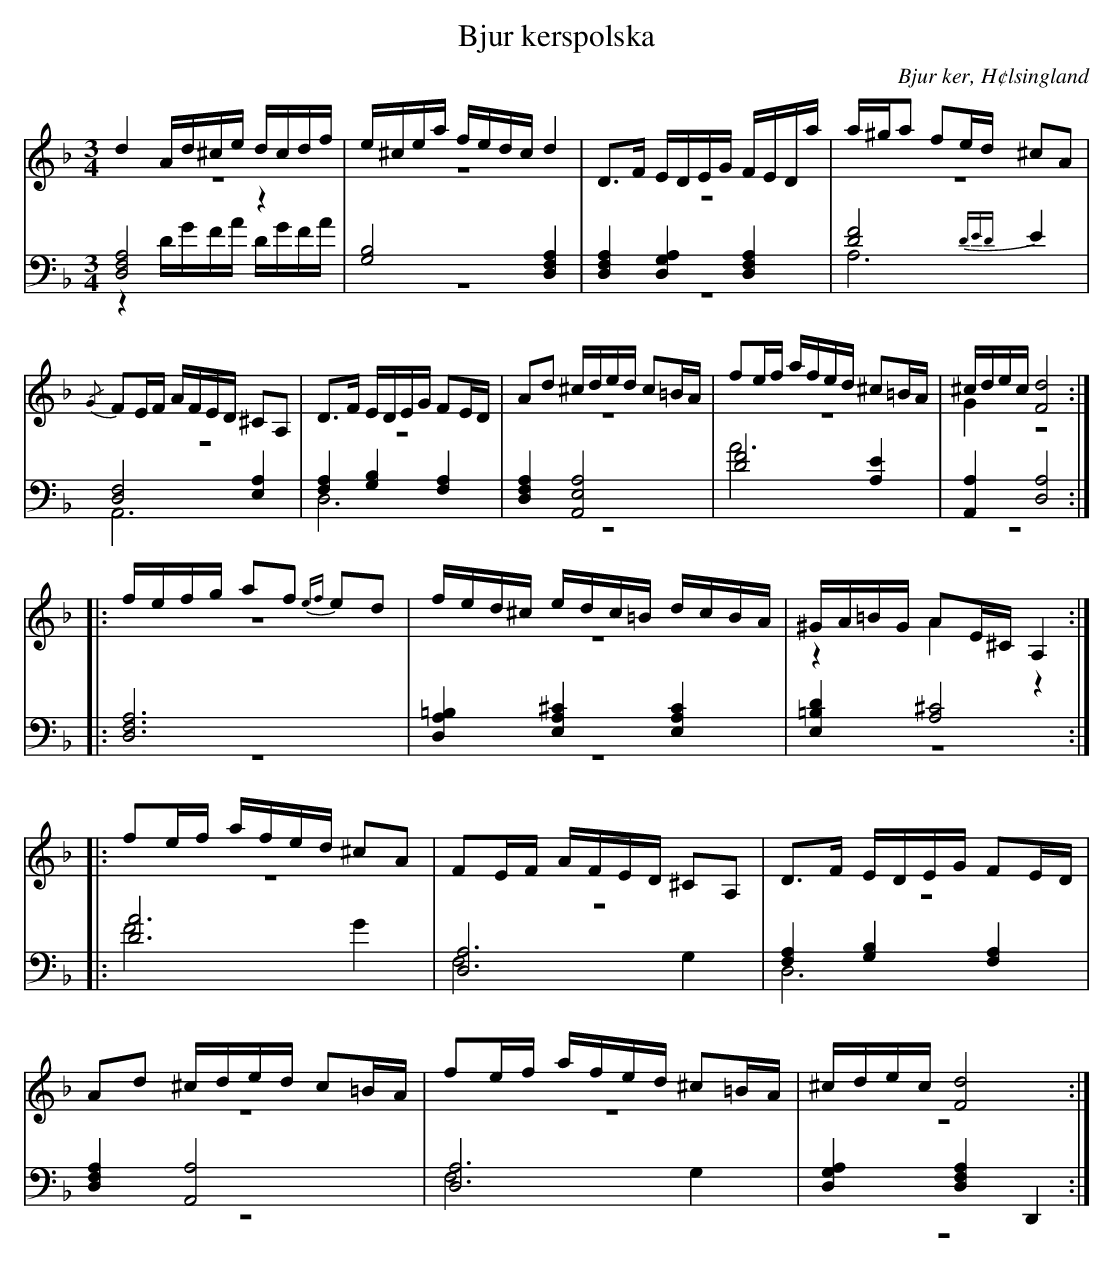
X:1
T: Bjur kerspolska
O: Bjur ker, H¢lsingland
M: 3/4
L: 1/16
K: Dm
V:1
V:2 merge
V:3
V:4 merge
V:1
d4 Ad^ce dcdf |e^cea fedc d4|D2>F2 EDEG FEDa|a^ga2 f2ed ^c2A2|
{/G}F2EF AFED ^C2A,2|D2>F2 EDEG F2ED|A2d2 ^cded c2=BA|f2ef afed ^c2=BA|^cdec [F8d8]:|
|:fefg a2f2 {ef}e2d2 |fed^c edc=B dcBA|^GA=BG A2E^C A,4:|
|:f2ef afed ^c2A2|F2EF AFED ^C2A,2|D2>F2 EDEG F2ED|
A2d2 ^cded c2=BA|f2ef afed ^c2=BA|^cdec [F8d8]:|
V:2
z12|z12|z12|z12|
z12|z12|z12|z12|G4 z8:|
|:z12|z12|z4 A4 z4:|
|:z12|z12|z12|
z12|z12|z12:|
V:3 clef=bass
[D,8F,8A,8] z4|[G,8B,8] [D,4F,4A,4]|[D,4F,4A,4] [D,4G,4A,4] [D,4F,4A,4]|[D8F8] {DED}E4|
[D,8F,8] [E,4A,4]|[F,4A,4] [G,4B,4] [F,4A,4]|[D,4F,4A,4] [A,,8E,8A,8]|[D8F8] [A,4E4]|[A,,4A,4] [D,8A,8]:|
|:[D,12F,12A,12]|[D,4A,4=B,4] [E,4A,4^C4] [E,4A,4C4]|[E,4=B,4D4] [A,8^C8]:|
|:[D12A12]|[D,12A,12]|[F,4A,4] [G,4B,4] [F,4A,4]|
[D,4F,4A,4] [A,,8A,8]|[D,12A,12]|[D,4G,4A,4] [D,4F,4A,4] D,,4:|
V:4 clef=bass
z4 DGFA DGFA|z12|z12|A,12|
A,,12|D,12|z12|A12|z12:|
|:z12|z12|z12:|
|:F8 G4|F,8 G,4|D,12|
z12|F,8 G,4|z12:|
